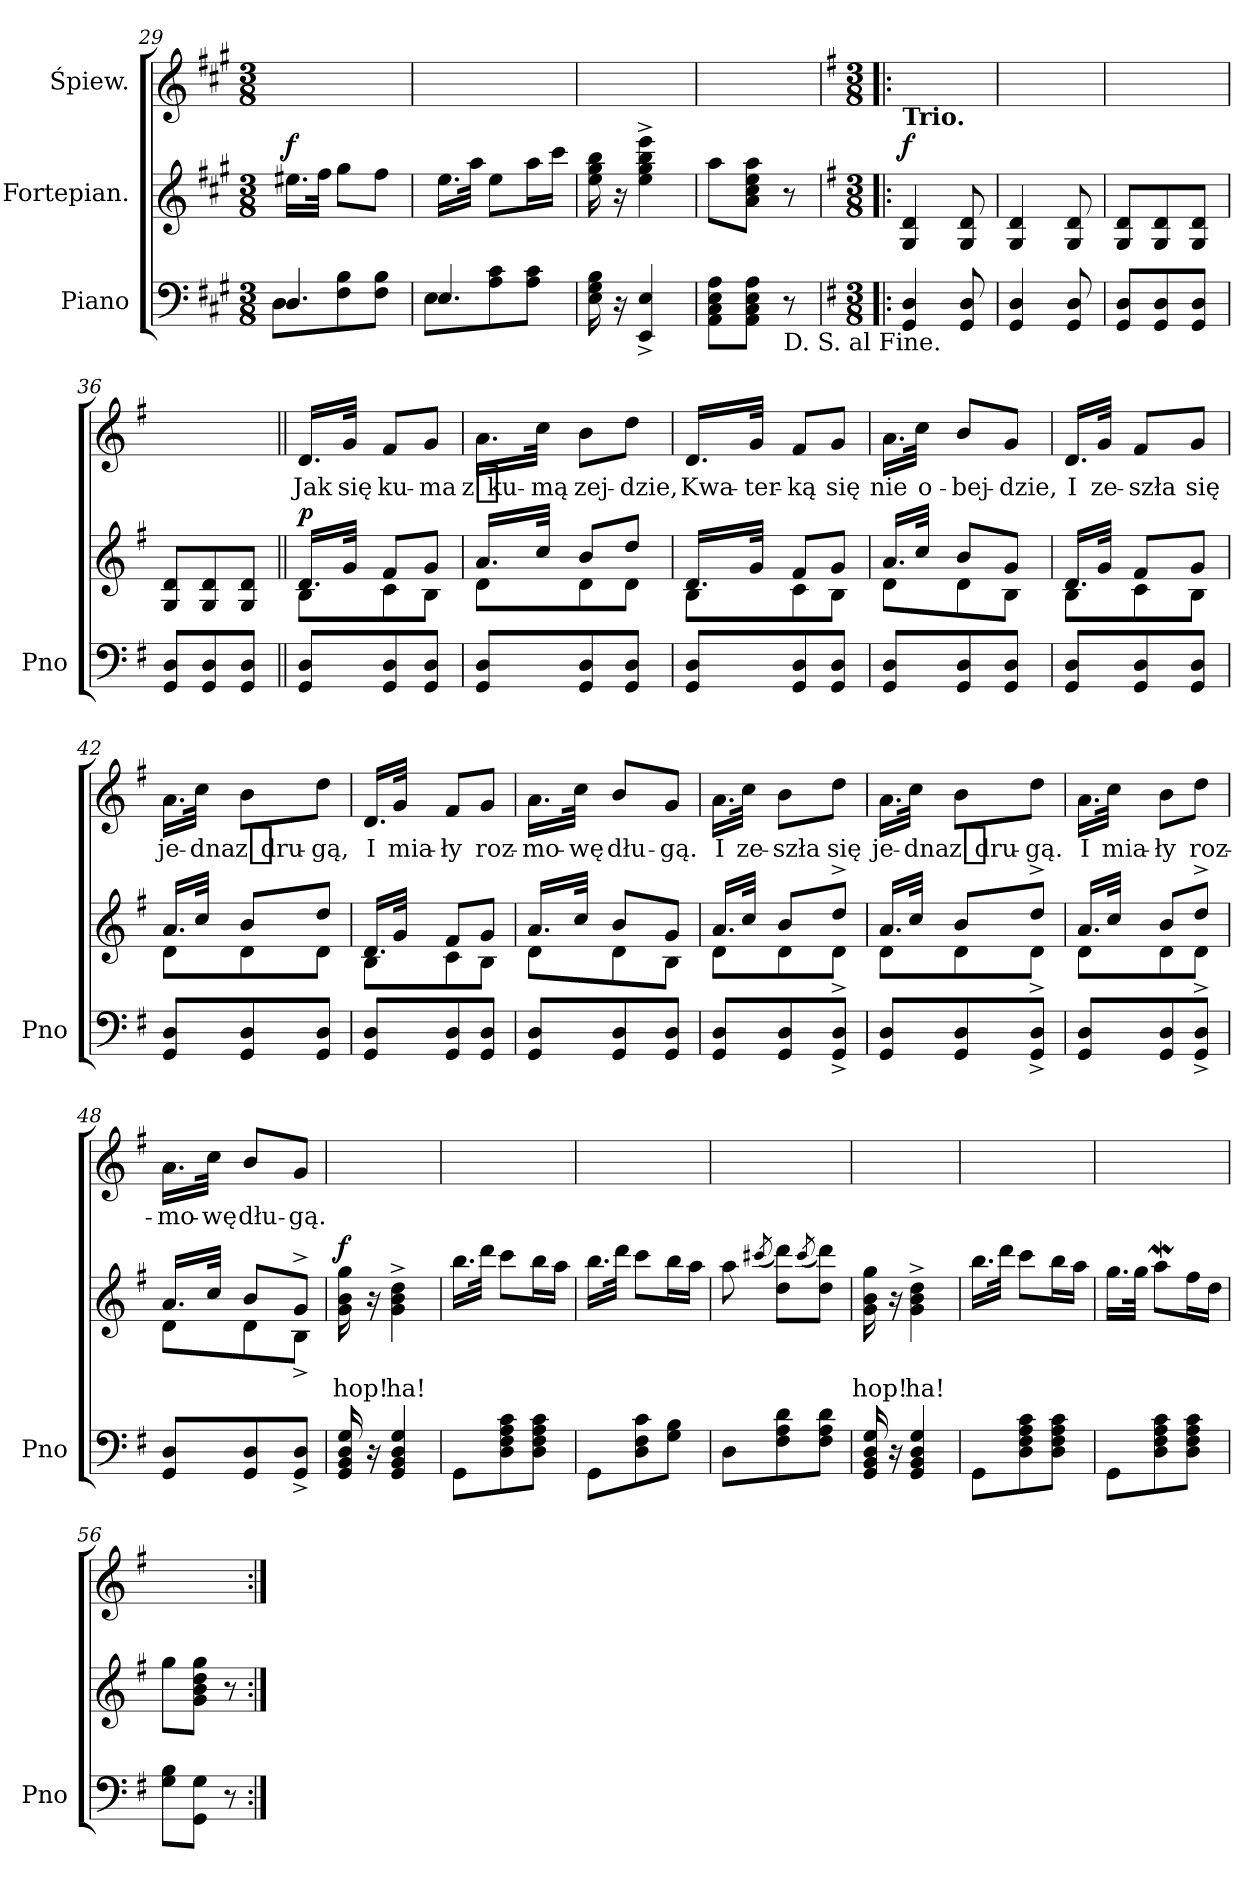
**kern	**kern	**text	**dynam	**kern	**text
*part3	*part2	*part2	*part2	*part1	*part1
*staff3	*staff2	*staff2	*staff2	*staff1	*staff1
*I"Piano	*I"Fortepian.	*	*	*I"Śpiew.	*
*I'Pno	*	*	*	*	*
*clefF4	*clefG2	*	*	*clefG2	*
*k[f#c#g#]	*k[f#c#g#]	*	*	*k[f#c#g#]	*
*M3/8	*M3/8	*	*	*M3/8	*
=29	=29	=29	=29	=29	=29
*^	*	*	*	*	*
!	!	!	!	!LO:DY:b	!	!
4.D/	8D\L	16.ee#X\LL	.	f	4.ryy	.
.	.	32ff#\JJk	.	.	.	.
.	8F#\ 8B\	8gg#\L	.	.	.	.
.	8F#\ 8B\J	8ff#\J	.	.	.	.
=30	=30	=30	=30	=30	=30	=30
4.E/	8E\L	16.ee\LL	.	.	4.ryy	.
.	.	32aa\JJk	.	.	.	.
.	8A\ 8c#\	8ee\L	.	.	.	.
.	8A\ 8c#\J	16aa\L	.	.	.	.
.	.	16ccc#\JJ	.	.	.	.
*v	*v	*	*	*	*	*
=31	=31	=31	=31	=31	=31
16E\ 16G#\ 16B\	16ee\ 16gg#\ 16bb\	.	.	4.ryy	.
16r	16r	.	.	.	.
4EE^/ 4E^/	4ee^\ 4gg#^\ 4bb^\ 4eee^\	.	.	.	.
=32	=32	=32	=32	=32	=32
8AA\ 8C#\ 8E\ 8A\L	8aa\L	.	.	4.ryy	.
8AA\ 8C#\ 8E\ 8A\J	8a\ 8cc#\ 8ee\ 8aa\J	.	.	.	.
!LO:TX:b:t=D. S. al Fine.	!	!	!	!	!
8r	8r	.	.	.	.
=33!|:	=33!|:	=33!|:	=33!|:	=33!|:	=33!|:
*k[f#]	*k[f#]	*	*	*k[f#]	*
*M3/8	*M3/8	*	*	*M3/8	*
!	!LO:TX:a:B:t=Trio.	!	!	!	!
!	!	!	!LO:DY:b	!	!
4GG/ 4D/	4G/ 4d/	.	f	4.ryy	.
8GG/ 8D/	8G/ 8d/	.	.	.	.
=34	=34	=34	=34	=34	=34
4GG/ 4D/	4G/ 4d/	.	.	4.ryy	.
8GG/ 8D/	8G/ 8d/	.	.	.	.
=35	=35	=35	=35	=35	=35
8GG/ 8D/L	8G/ 8d/L	.	.	4.ryy	.
8GG/ 8D/	8G/ 8d/	.	.	.	.
8GG/ 8D/J	8G/ 8d/J	.	.	.	.
=36	=36	=36	=36	=36	=36
8GG/ 8D/L	8G/ 8d/L	.	.	4.ryy	.
8GG/ 8D/	8G/ 8d/	.	.	.	.
8GG/ 8D/J	8G/ 8d/J	.	.	.	.
=37||	=37||	=37||	=37||	=37||	=37||
*	*^	*	*	*	*
!	!	!	!	!LO:DY:b	!	!
8GG/ 8D/L	16.d/LL	8B\L	.	p	16.d/LL	Jak
.	32g/JJk	.	.	.	32g/JJk	się
8GG/ 8D/	8f#/L	8c\	.	.	8f#/L	ku-
8GG/ 8D/J	8g/J	8B\J	.	.	8g/J	-ma
=38	=38	=38	=38	=38	=38	=38
8GG/ 8D/L	16.a/LL	8d\L	.	.	16.a\LL	z ku-
.	32cc/JJk	.	.	.	32cc\JJk	-mą
8GG/ 8D/	8b/L	8d\	.	.	8b\L	zej-
8GG/ 8D/J	8dd/J	8d\J	.	.	8dd\J	-dzie,
=39	=39	=39	=39	=39	=39	=39
8GG/ 8D/L	16.d/LL	8B\L	.	.	16.d/LL	Kwa-
.	32g/JJk	.	.	.	32g/JJk	-ter-
8GG/ 8D/	8f#/L	8c\	.	.	8f#/L	-ką
8GG/ 8D/J	8g/J	8B\J	.	.	8g/J	się
=40	=40	=40	=40	=40	=40	=40
8GG/ 8D/L	16.a/LL	8d\L	.	.	16.a\LL	nie
.	32cc/JJk	.	.	.	32cc\JJk	o-
8GG/ 8D/	8b/L	8d\	.	.	8b/L	-bej-
8GG/ 8D/J	8g/J	8B\J	.	.	8g/J	-dzie,
=41	=41	=41	=41	=41	=41	=41
8GG/ 8D/L	16.d/LL	8B\L	.	.	16.d/LL	I
.	32g/JJk	.	.	.	32g/JJk	ze-
8GG/ 8D/	8f#/L	8c\	.	.	8f#/L	-szła
8GG/ 8D/J	8g/J	8B\J	.	.	8g/J	się
=42	=42	=42	=42	=42	=42	=42
8GG/ 8D/L	16.a/LL	8d\L	.	.	16.a\LL	je-
.	32cc/JJk	.	.	.	32cc\JJk	-dna
8GG/ 8D/	8b/L	8d\	.	.	8b\L	z dru-
8GG/ 8D/J	8dd/J	8d\J	.	.	8dd\J	-gą,
=43	=43	=43	=43	=43	=43	=43
8GG/ 8D/L	16.d/LL	8B\L	.	.	16.d/LL	I
.	32g/JJk	.	.	.	32g/JJk	mia-
8GG/ 8D/	8f#/L	8c\	.	.	8f#/L	-ły
8GG/ 8D/J	8g/J	8B\J	.	.	8g/J	roz-
=44	=44	=44	=44	=44	=44	=44
8GG/ 8D/L	16.a/LL	8d\L	.	.	16.a\LL	-mo-
.	32cc/JJk	.	.	.	32cc\JJk	-wę
8GG/ 8D/	8b/L	8d\	.	.	8b/L	dłu-
8GG/ 8D/J	8g/J	8B\J	.	.	8g/J	-gą.
=45	=45	=45	=45	=45	=45	=45
8GG/ 8D/L	16.a/LL	8d\L	.	.	16.a\LL	I
.	32cc/JJk	.	.	.	32cc\JJk	ze-
8GG/ 8D/	8b/L	8d\	.	.	8b\L	-szła
8GG^/ 8D^/J	8dd^/J	8d^\J	.	.	8dd\J	się
=46	=46	=46	=46	=46	=46	=46
8GG/ 8D/L	16.a/LL	8d\L	.	.	16.a\LL	je-
.	32cc/JJk	.	.	.	32cc\JJk	-dna
8GG/ 8D/	8b/L	8d\	.	.	8b\L	z dru-
8GG^/ 8D^/J	8dd^/J	8d^\J	.	.	8dd\J	-gą.
=47	=47	=47	=47	=47	=47	=47
8GG/ 8D/L	16.a/LL	8d\L	.	.	16.a\LL	I
.	32cc/JJk	.	.	.	32cc\JJk	mia-
8GG/ 8D/	8b/L	8d\	.	.	8b\L	-ły
8GG^/ 8D^/J	8dd^/J	8d^\J	.	.	8dd\J	roz-
=48	=48	=48	=48	=48	=48	=48
8GG/ 8D/L	16.a/LL	8d\L	.	.	16.a\LL	-mo-
.	32cc/JJk	.	.	.	32cc\JJk	-wę
8GG/ 8D/	8b/L	8d\	.	.	8b/L	dłu-
8GG^/ 8D^/J	8g^/J	8B^\J	.	.	8g/J	-gą.
=49	=49	=49	=49	=49	=49	=49
!	!	!	!	!LO:DY:b	!	!
*	*v	*v	*	*	*	*
16GG/ 16BB/ 16D/ 16G/	16g\ 16b\ 16gg\	hop!	f	4.ryy	.
16r	16r	.	.	.	.
4GG/ 4BB/ 4D/ 4G/	4g^\ 4b^\ 4dd^\	ha!	.	.	.
=50	=50	=50	=50	=50	=50
8GG\L	16.bb\LL	.	.	4.ryy	.
.	32ddd\JJk	.	.	.	.
8D\ 8F#\ 8A\ 8c\	8ccc\L	.	.	.	.
8D\ 8F#\ 8A\ 8c\J	16bb\L	.	.	.	.
.	16aa\JJ	.	.	.	.
=51	=51	=51	=51	=51	=51
8GG\L	16.bb\LL	.	.	4.ryy	.
.	32ddd\JJk	.	.	.	.
8D\ 8F#\ 8c\	8ccc\L	.	.	.	.
8G\ 8B\J	16bb\L	.	.	.	.
.	16aa\JJ	.	.	.	.
=52	=52	=52	=52	=52	=52
8D\L	8aa\	.	.	4.ryy	.
.	(8qccc#X/	.	.	.	.
8F#\ 8A\ 8d\	8dd\ 8ddd\L)	.	.	.	.
.	(8qccc#/	.	.	.	.
8F#\ 8A\ 8d\J	8dd\ 8ddd\J)	.	.	.	.
=53	=53	=53	=53	=53	=53
16GG/ 16BB/ 16D/ 16G/	16g\ 16b\ 16gg\	hop!	.	4.ryy	.
16r	16r	.	.	.	.
4GG/ 4BB/ 4D/ 4G/	4g^\ 4b^\ 4dd^\	ha!	.	.	.
=54	=54	=54	=54	=54	=54
8GG\L	16.bb\LL	.	.	4.ryy	.
.	32ddd\JJk	.	.	.	.
8D\ 8F#\ 8A\ 8c\	8ccc\L	.	.	.	.
8D\ 8F#\ 8A\ 8c\J	16bb\L	.	.	.	.
.	16aa\JJ	.	.	.	.
=55	=55	=55	=55	=55	=55
8GG\L	16.gg\LL	.	.	4.ryy	.
.	32gg\JJk	.	.	.	.
8D\ 8F#\ 8A\ 8c\	8aaW\L	.	.	.	.
8D\ 8F#\ 8A\ 8c\J	16ff#\L	.	.	.	.
.	16dd\JJ	.	.	.	.
=56	=56	=56	=56	=56	=56
8G\ 8B\L	8gg\L	.	.	4.ryy	.
8GG\ 8G\J	8g\ 8b\ 8dd\ 8gg\J	.	.	.	.
8r	8r	.	.	.	.
=:|!	=:|!	=:|!	=:|!	=:|!	=:|!
*-	*-	*-	*-	*-	*-
